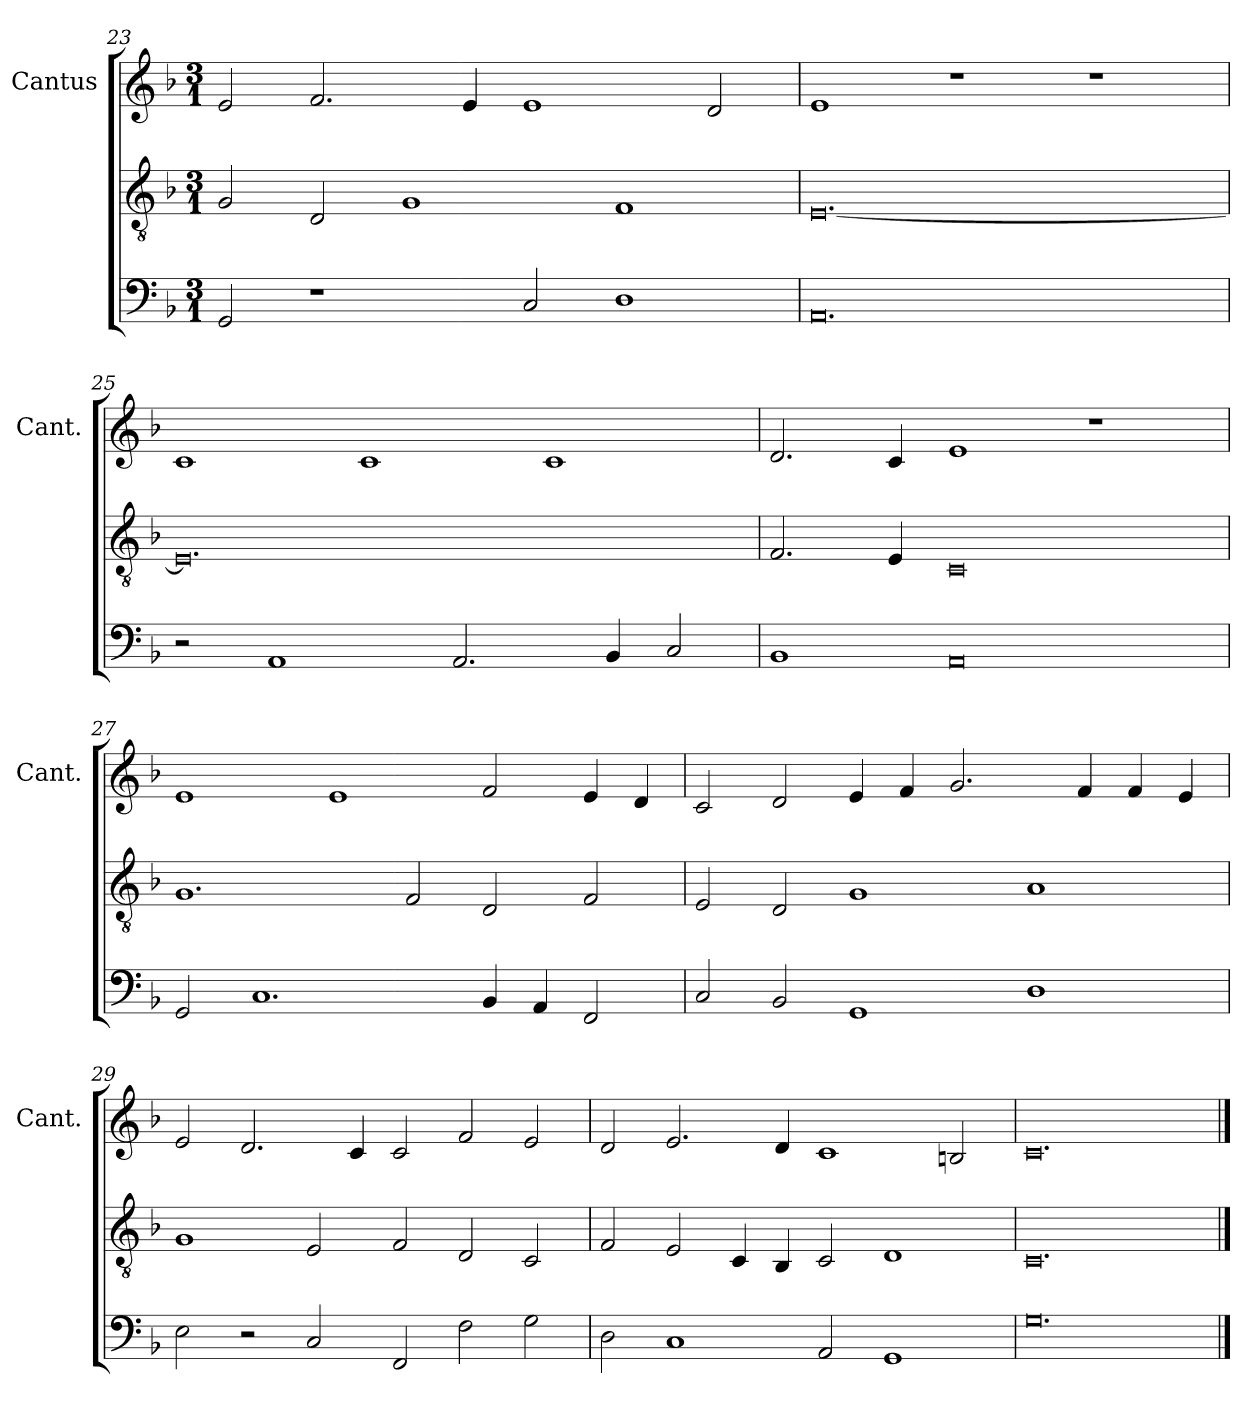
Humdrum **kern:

**kern	**kern	**kern
*part3	*part2	*part1
*staff3	*staff2	*staff1
*	*	*I"Cantus
*	*	*I'Cant.
*clefF4	*clefGv2	*clefG2
*	*ITrd7c12	*
*k[b-]	*k[b-]	*k[b-]
*F:	*F:	*F:
*M3/1	*M3/1	*M3/1
=23	=23	=23
2GG/	2GG/	2e/
1r	2DD/	2.f/
.	1GG/	.
.	.	4e/
2C/	.	1e/
1D\	1FF/	.
.	.	2d/
=24	=24	=24
0.AA/	[0.EE/	1e/
.	.	1r
.	.	1r
=25	=25	=25
2r	0.EE/]	1c/
1AA/	.	.
.	.	1c/
2.AA/	.	.
.	.	1c/
4BB-/	.	.
2C/	.	.
=26	=26	=26
1BB-/	2.FF/	2.d/
.	4EE/	4c/
0AA/	0CC/	1e/
.	.	1r
=27	=27	=27
2GG/	1.GG/	1e/
1.C/	.	.
.	.	1e/
.	2FF/	.
4BB-/	2DD/	2f/
4AA/	.	.
2FF/	2FF/	4e/
.	.	4d/
=28	=28	=28
2C/	2EE/	2c/
2BB-/	2DD/	2d/
1GG/	1GG/	4e/
.	.	4f/
.	.	2.g/
1D\	1AA/	.
.	.	4f/
.	.	4f/
.	.	4e/
=29	=29	=29
2E\	1GG/	2e/
2r	.	2.d/
2C/	2EE/	.
.	.	4c/
2FF/	2FF/	2c/
2F\	2DD/	2f/
2G\	2CC/	2e/
=30	=30	=30
2D\	2FF/	2d/
1C/	2EE/	2.e/
.	4CC/	.
.	4BBB-/	4d/
2AA/	2CC/	1c/
1GG/	1DD/	.
.	.	2Bni/
=31	=31	=31
0.G\	0.CC/	0.c/
==	==	==
*-	*-	*-
